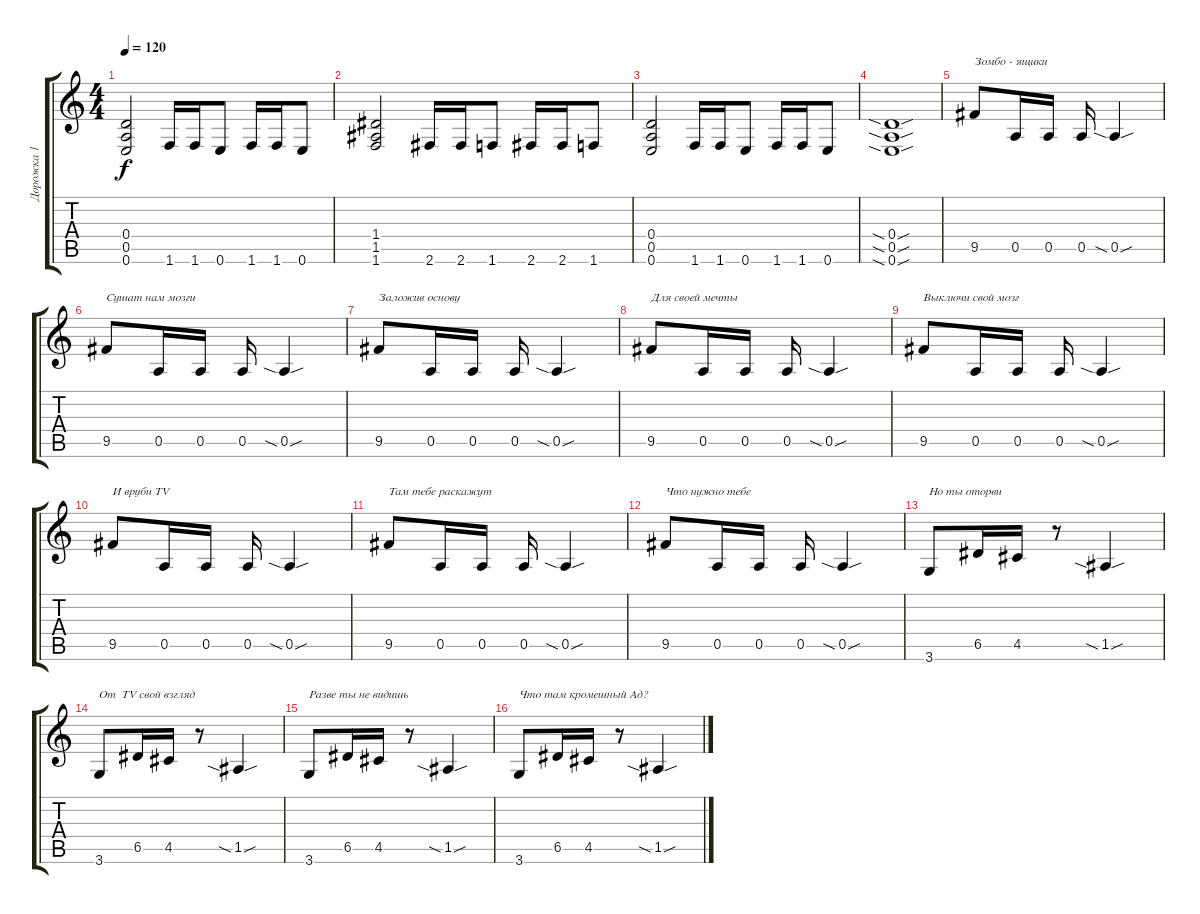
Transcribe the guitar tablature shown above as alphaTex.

\track ("Дорожка 1" "Дорожка 1") {instrument distortionguitar}
\staff {score tabs}
\tuning (E4 B3 G3 D3 A2 E2) {hide}
\ts (4 4)
\tempo 120
\clef g2
\ks c
(0.4 0.5 0.6).2{dy f} 1.6.16 1.6.16 0.6.8 1.6.16 1.6.16 0.6.8 |
(1.4 1.5 1.6).2 2.6.16 2.6.16 1.6.8 2.6.16 2.6.16 1.6.8 |
(0.4 0.5 0.6).2 1.6.16 1.6.16 0.6.8 1.6.16 1.6.16 0.6.8 |
(0.4{sia sou} 0.5{sia sou} 0.6{sia sou}).1 |
9.5.8{txt "Зомбо - ящики"} 0.5.16 0.5.16 0.5.16 0.5{sia sou}.4 |
9.5.8{txt "Сушат нам мозги"} 0.5.16 0.5.16 0.5.16 0.5{sia sou}.4 |
9.5.8{txt "Заложив основу"} 0.5.16 0.5.16 0.5.16 0.5{sia sou}.4 |
9.5.8{txt "Для своей мечты"} 0.5.16 0.5.16 0.5.16 0.5{sia sou}.4 |
9.5.8{txt "Выключи свой мозг"} 0.5.16 0.5.16 0.5.16 0.5{sia sou}.4 |
9.5.8{txt "И вруби TV"} 0.5.16 0.5.16 0.5.16 0.5{sia sou}.4 |
9.5.8{txt "Там тебе раскажут"} 0.5.16 0.5.16 0.5.16 0.5{sia sou}.4 |
9.5.8{txt "Что нужно тебе"} 0.5.16 0.5.16 0.5.16 0.5{sia sou}.4 |
3.6.8{txt "Но ты оторви"} 6.5.16 4.5.16 r.8 1.5{sia sou}.4 |
3.6.8{txt "От  TV свой взгляд"} 6.5.16 4.5.16 r.8 1.5{sia sou}.4 |
3.6.8{txt "Разве ты не видишь"} 6.5.16 4.5.16 r.8 1.5{sia sou}.4 |
3.6.8{txt "Что там кромешный Ад?"} 6.5.16 4.5.16 r.8 1.5{sia sou}.4
